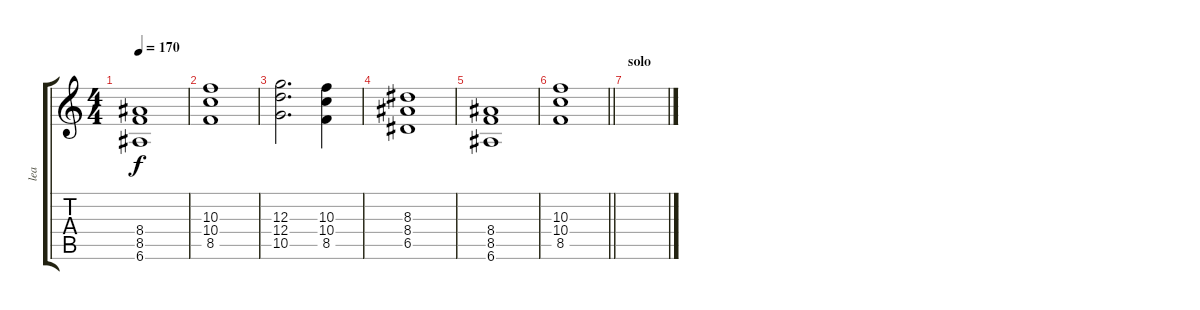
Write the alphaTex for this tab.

\track ("lea" "lea") {instrument distortionguitar}
\staff {score tabs}
\tuning (E4 B3 G3 D3 A2 E2) {hide}
\ts (4 4)
\tempo 170
\clef g2
\ks c
(8.4 8.5 6.6).1{dy f} |
(10.3 10.4 8.5).1 |
(12.3 12.4 10.5).2{d} (10.3 10.4 8.5).4 |
(8.3 8.4 6.5).1 |
(8.4 8.5 6.6).1 |
\barLineRight lightlight
(10.3 10.4 8.5).1 |
\section ("" "solo")
